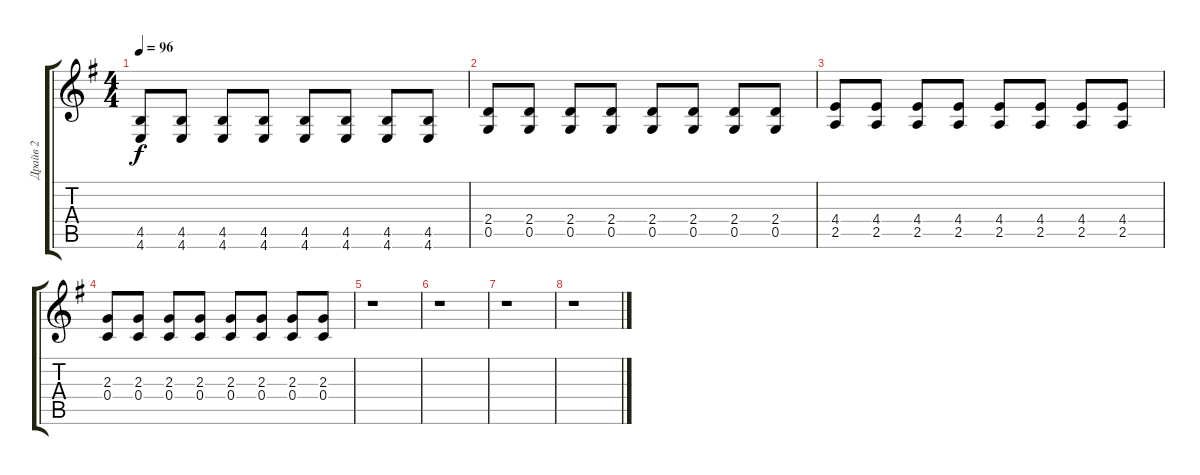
\track ("Драйв 2" "Драйв 2") {instrument overdrivenguitar}
\staff {score tabs}
\tuning (D4 A3 F3 C3 G2 C2) {hide}
\ts (4 4)
\tempo 96
\clef g2
\ks eminor
(4.5 4.6).8{dy f} (4.5 4.6).8 (4.5 4.6).8 (4.5 4.6).8 (4.5 4.6).8 (4.5 4.6).8 (4.5 4.6).8 (4.5 4.6).8 |
(2.4 0.5).8 (2.4 0.5).8 (2.4 0.5).8 (2.4 0.5).8 (2.4 0.5).8 (2.4 0.5).8 (2.4 0.5).8 (2.4 0.5).8 |
(4.4 2.5).8 (4.4 2.5).8 (4.4 2.5).8 (4.4 2.5).8 (4.4 2.5).8 (4.4 2.5).8 (4.4 2.5).8 (4.4 2.5).8 |
(2.3 0.4).8 (2.3 0.4).8 (2.3 0.4).8 (2.3 0.4).8 (2.3 0.4).8 (2.3 0.4).8 (2.3 0.4).8 (2.3 0.4).8 |
r.1 |
r.1 |
r.1 |
r.1
